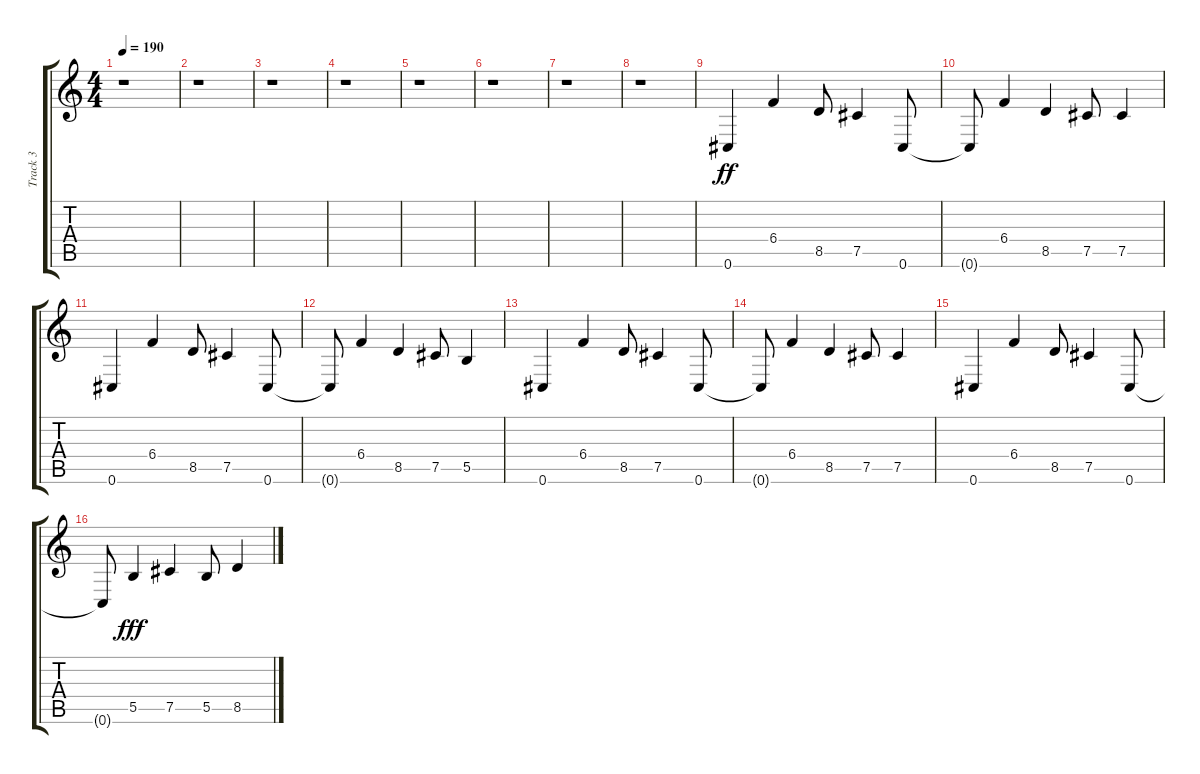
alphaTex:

\track ("Track 3" "Track 3") {instrument distortionguitar}
\staff {score tabs}
\tuning (Db4 Ab3 E3 B2 Gb2 Db2) {hide}
\ts (4 4)
\tempo 190
\clef g2
\ks c
r.1{dy ff} |
r.1 |
r.1 |
r.1 |
r.1 |
r.1 |
r.1 |
r.1 |
0.6.4 6.4.4 8.5.8 7.5.4 0.6.8 |
0.6{t}.8 6.4.4 8.5.4 7.5.8 7.5.4 |
0.6.4 6.4.4 8.5.8 7.5.4 0.6.8 |
0.6{t}.8 6.4.4 8.5.4 7.5.8 5.5.4 |
0.6.4 6.4.4 8.5.8 7.5.4 0.6.8 |
0.6{t}.8 6.4.4 8.5.4 7.5.8 7.5.4 |
0.6.4 6.4.4 8.5.8 7.5.4 0.6.8 |
0.6{t}.8 5.5.4{dy fff} 7.5.4 5.5.8 8.5.4
